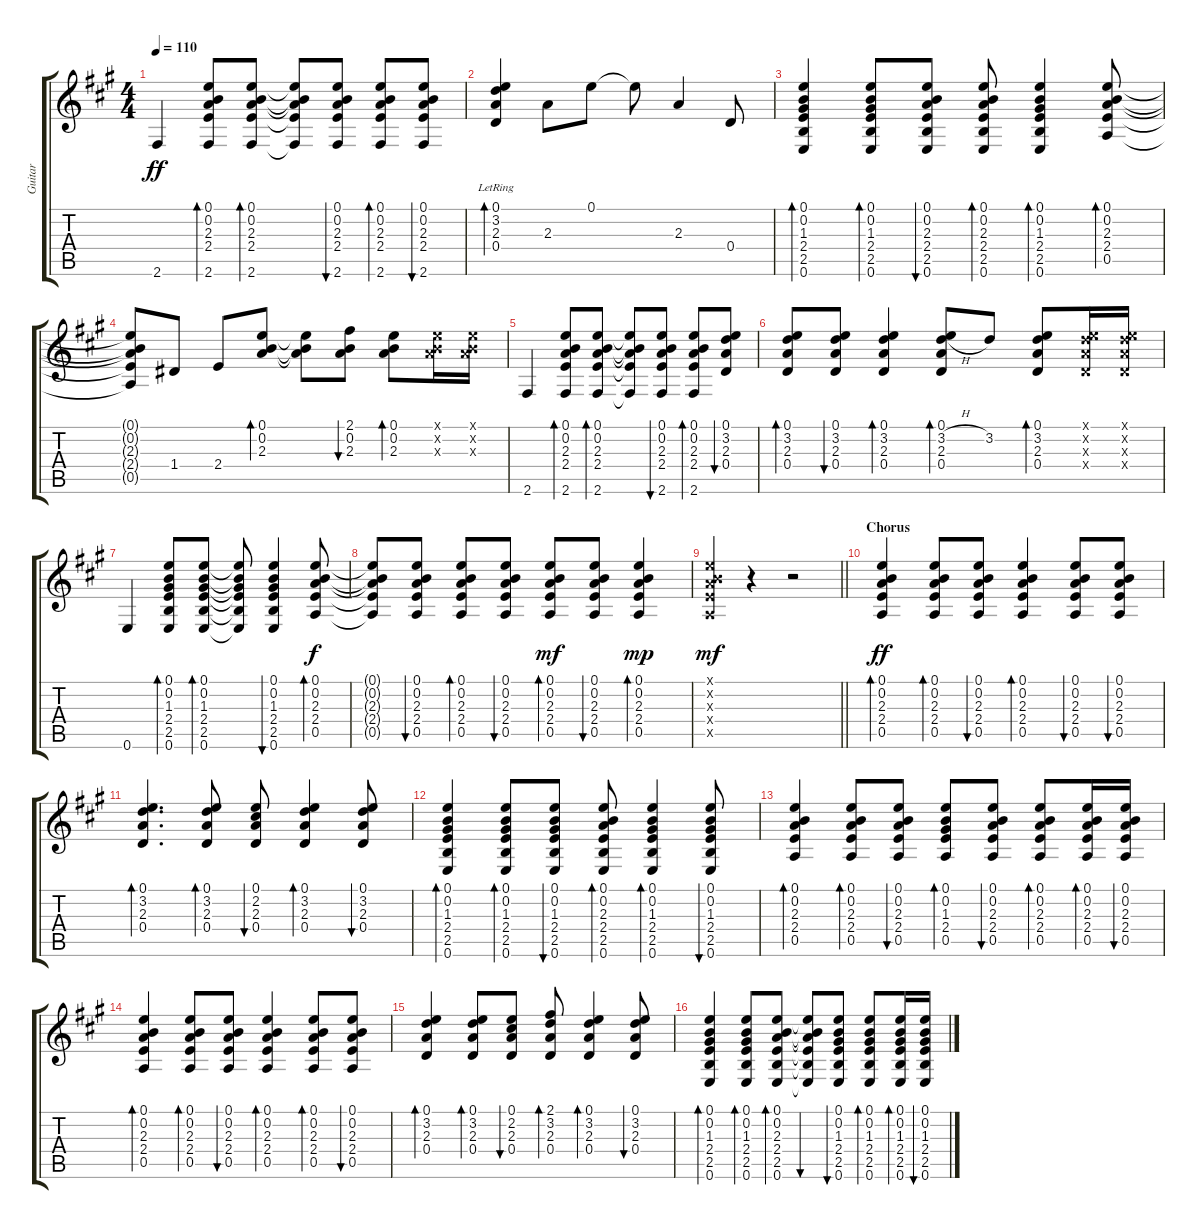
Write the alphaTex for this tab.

\track ("Guitar" "Guitar") {instrument acousticguitarsteel}
\staff {score tabs}
\tuning (E4 B3 G3 D3 A2 E2) {hide}
\ts (4 4)
\tempo 110
\clef g2
\ks f#minor
2.6.4{dy ff} (0.1 0.2 2.3 2.4 2.6).8{bd 30} (0.1 0.2 2.3 2.4 2.6).8{bd 30} (0.1{t} 0.2{t} 2.3{t} 2.4{t} 2.6{t}).8 (0.1 0.2 2.3 2.4 2.6).8{bu 30} (0.1 0.2 2.3 2.4 2.6).8{bd 30} (0.1 0.2 2.3 2.4 2.6).8{bu 30} |
(0.1{lr} 3.2{lr} 2.3{lr} 0.4{lr}).4{bd 60} 2.3.8 0.1.8 0.1{t}.8 2.3.4 0.4.8 |
(0.1 0.2 1.3 2.4 2.5 0.6).4{bd 60} (0.1 0.2 1.3 2.4 2.5 0.6).8{bd 30} (0.1 0.2 2.3 2.4 2.5 0.6).8{bu 30} (0.1 0.2 2.3 2.4 2.5 0.6).8{bd 30} (0.1 0.2 1.3 2.4 2.5 0.6).4{bd 30} (0.1 0.2 2.3 2.4 0.5).8{bd 30} |
(0.1{t} 0.2{t} 2.3{t} 2.4{t} 0.5{t}).8 1.4.8 2.4.8 (0.1 0.2 2.3).8{bd 60} (0.1{t} 0.2{t} 2.3{t}).8 (2.1 0.2 2.3).8{bu 30} (0.1 0.2 2.3).8{bd 30} (0.1{x} 0.2{x} 2.3{x}).16 (0.1{x} 0.2{x} 2.3{x}).16 |
2.6.4 (0.1 0.2 2.3 2.4 2.6).8{bd 30} (0.1 0.2 2.3 2.4 2.6).8{bd 30} (0.1{t} 0.2{t} 2.3{t} 2.4{t} 2.6{t}).8 (0.1 0.2 2.3 2.4 2.6).8{bu 30} (0.1 0.2 2.3 2.4 2.6).8{bd 30} (0.1 3.2 2.3 0.4).8{bu 30} |
(0.1 3.2 2.3 0.4).8{bd 30} (0.1 3.2 2.3 0.4).8{bu 30} (0.1 3.2 2.3 0.4).4{bd 60} (0.1 3.2{h} 2.3 0.4).8{bd 30} 3.2.8 (0.1 3.2 2.3 0.4).8{bd 30} (0.1{x} 3.2{x} 2.3{x} 0.4{x}).16 (0.1{x} 3.2{x} 2.3{x} 0.4{x}).16 |
0.6.4 (0.1 0.2 1.3 2.4 2.5 0.6).8{bd 30} (0.1 0.2 1.3 2.4 2.5 0.6).8{bd 60} (0.1{t} 0.2{t} 1.3{t} 2.4{t} 2.5{t} 0.6{t}).8 (0.1 0.2 1.3 2.4 2.5 0.6).4{bu 30} (0.1 0.2 2.3 2.4 0.5).8{bd 60 dy f} |
(0.1{t} 0.2{t} 2.3{t} 2.4{t} 0.5{t}).8 (0.1 0.2 2.3 2.4 0.5).8{bu 30} (0.1 0.2 2.3 2.4 0.5).8{bd 30} (0.1 0.2 2.3 2.4 0.5).8{bu 30} (0.1 0.2 2.3 2.4 0.5).8{bd 30 dy mf} (0.1 0.2 2.3 2.4 0.5).8{bu 30} (0.1 0.2 2.3 2.4 0.5).4{bd 120 dy mp} |
\barLineRight lightlight
(0.1{x} 0.2{x} 2.3{x} 2.4{x} 0.5{x}).4{dy mf} r.4 r.2 |
\section ("" "Chorus")
(0.1 0.2 2.3 2.4 0.5).4{bd 120 dy ff} (0.1 0.2 2.3 2.4 0.5).8{bd 30} (0.1 0.2 2.3 2.4 0.5).8{bu 30} (0.1 0.2 2.3 2.4 0.5).4{bd 60} (0.1 0.2 2.3 2.4 0.5).8{bu 30} (0.1 0.2 2.3 2.4 0.5).8{bu 30} |
(0.1 3.2 2.3 0.4).4{d bd 120} (0.1 3.2 2.3 0.4).8{bd 60} (0.1 2.2 2.3 0.4).8{bu 30} (0.1 3.2 2.3 0.4).4{bd 30} (0.1 3.2 2.3 0.4).8{bu 30} |
(0.1 0.2 1.3 2.4 2.5 0.6).4{bd 60} (0.1 0.2 1.3 2.4 2.5 0.6).8{bd 30} (0.1 0.2 1.3 2.4 2.5 0.6).8{bu 30} (0.1 0.2 2.3 2.4 2.5 0.6).8{bd 30} (0.1 0.2 1.3 2.4 2.5 0.6).4{bd 30} (0.1 0.2 1.3 2.4 2.5 0.6).8{bu 30} |
(0.1 0.2 2.3 2.4 0.5).4{bd 60} (0.1 0.2 2.3 2.4 0.5).8{bd 30} (0.1 0.2 2.3 2.4 0.5).8{bu 30} (0.1 0.2 1.3 2.4 0.5).8{bd 30} (0.1 0.2 2.3 2.4 0.5).8{bu 30} (0.1 0.2 2.3 2.4 0.5).8{bd 30} (0.1 0.2 2.3 2.4 0.5).16{bd 30} (0.1 0.2 2.3 2.4 0.5).16{bu 30} |
(0.1 0.2 2.3 2.4 0.5).4{bd 60} (0.1 0.2 2.3 2.4 0.5).8{bd 30} (0.1 0.2 2.3 2.4 0.5).8{bu 30} (0.1 0.2 2.3 2.4 0.5).4{bd 30} (0.1 0.2 2.3 2.4 0.5).8{bd 30} (0.1 0.2 2.3 2.4 0.5).8{bu 30} |
(0.1 3.2 2.3 0.4).4{bd 60} (0.1 3.2 2.3 0.4).8{bd 30} (0.1 2.2 2.3 0.4).8{bu 30} (2.1 3.2 2.3 0.4).8{bd 30} (0.1 3.2 2.3 0.4).4{bd 30} (0.1 3.2 2.3 0.4).8{bu 30} |
(0.1 0.2 1.3 2.4 2.5 0.6).4{bd 60} (0.1 0.2 1.3 2.4 2.5 0.6).8{bd 30} (0.1 0.2 2.3 2.4 2.5 0.6).8{bd 30} (0.1{t} 0.2{t} 2.3{t} 2.4{t} 2.5{t} 0.6{t}).8{bu 30} (0.1 0.2 1.3 2.4 2.5 0.6).8{bu 30} (0.1 0.2 1.3 2.4 2.5 0.6).8{bd 30} (0.1 0.2 1.3 2.4 2.5 0.6).16{bd 30} (0.1 0.2 1.3 2.4 2.5 0.6).16{bu 30}
